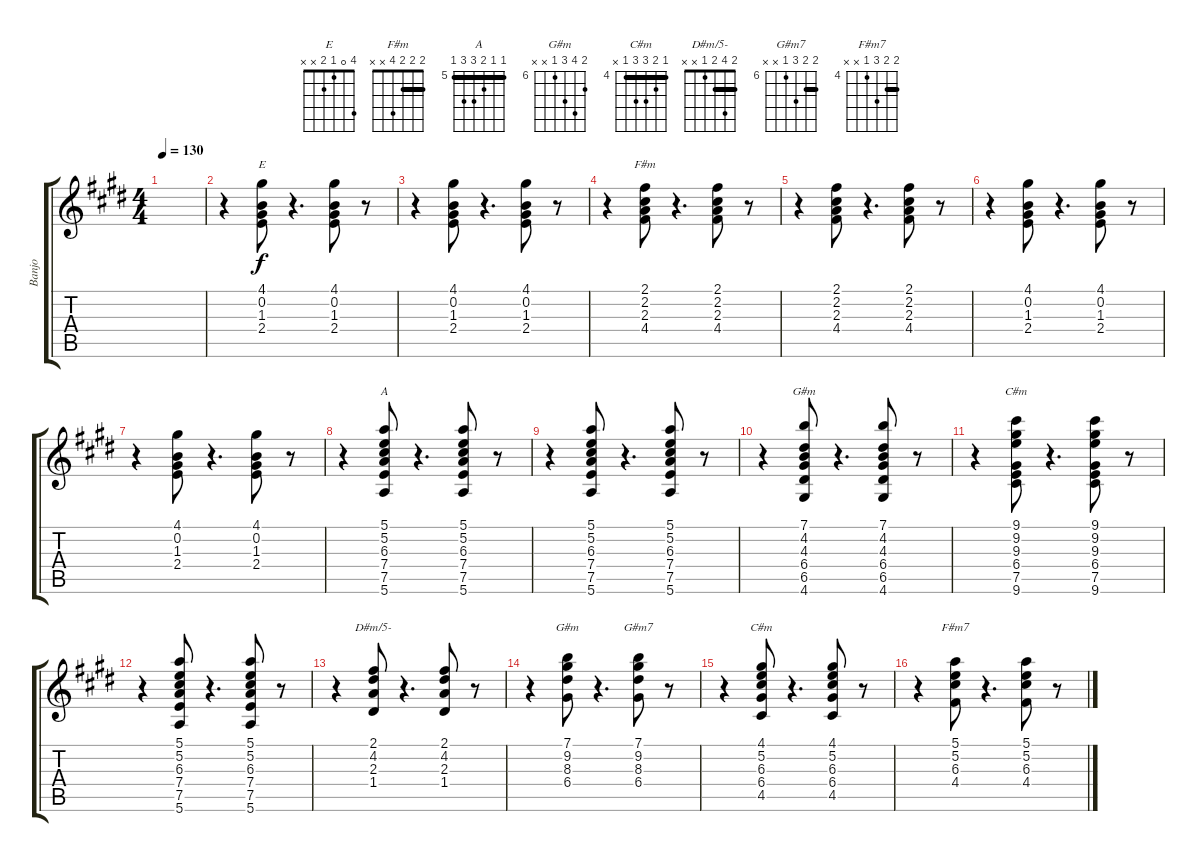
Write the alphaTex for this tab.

\track ("Banjo" "Banjo") {instrument banjo}
\staff {score tabs}
\tuning (E4 B3 G3 D3 A2 E2) {hide}
\displaytranspose 12
\chord ("E" 4 0 1 2 x x)
\chord ("F#m" 2 2 2 4 x x) {barre 2}
\chord ("A" 5 5 6 7 7 5) {firstfret 5 barre 5}
\chord ("G#m" 7 4 4 6 6 4) {firstfret 4 barre 4}
\chord ("C#m" 9 9 9 6 7 9) {firstfret 6 barre 9}
\chord ("D#m/5-" 2 4 2 1 x x) {barre 2}
\chord ("G#m" 7 9 8 6 x x) {firstfret 6}
\chord ("G#m7" 7 7 8 6 x x) {firstfret 6 barre 7}
\chord ("C#m" 4 5 6 6 4 x) {firstfret 4 barre 4}
\chord ("F#m7" 5 5 6 4 x x) {firstfret 4 barre 5}
\ts (4 4)
\tempo 130
\clef g2
\ks e
|
r.4 (4.1 0.2 1.3 2.4).8{ch "E"} r.4{d} (4.1 0.2 1.3 2.4).8 r.8 |
r.4 (4.1 0.2 1.3 2.4).8 r.4{d} (4.1 0.2 1.3 2.4).8 r.8 |
r.4 (2.1 2.2 2.3 4.4).8{ch "F#m"} r.4{d} (2.1 2.2 2.3 4.4).8 r.8 |
r.4 (2.1 2.2 2.3 4.4).8 r.4{d} (2.1 2.2 2.3 4.4).8 r.8 |
r.4 (4.1 0.2 1.3 2.4).8 r.4{d} (4.1 0.2 1.3 2.4).8 r.8 |
r.4 (4.1 0.2 1.3 2.4).8 r.4{d} (4.1 0.2 1.3 2.4).8 r.8 |
r.4 (5.1 5.2 6.3 7.4 7.5 5.6).8{ch "A"} r.4{d} (5.1 5.2 6.3 7.4 7.5 5.6).8 r.8 |
r.4 (5.1 5.2 6.3 7.4 7.5 5.6).8 r.4{d} (5.1 5.2 6.3 7.4 7.5 5.6).8 r.8 |
r.4 (7.1 4.2 4.3 6.4 6.5 4.6).8{ch "G#m"} r.4{d} (7.1 4.2 4.3 6.4 6.5 4.6).8 r.8 |
r.4 (9.1 9.2 9.3 6.4 7.5 9.6).8{ch "C#m"} r.4{d} (9.1 9.2 9.3 6.4 7.5 9.6).8 r.8 |
r.4 (5.1 5.2 6.3 7.4 7.5 5.6).8 r.4{d} (5.1 5.2 6.3 7.4 7.5 5.6).8 r.8 |
r.4 (2.1 4.2 2.3 1.4).8{ch "D#m/5-"} r.4{d} (2.1 4.2 2.3 1.4).8 r.8 |
r.4 (7.1 9.2 8.3 6.4).8{ch "G#m"} r.4{d} (7.1 9.2 8.3 6.4).8{ch "G#m7"} r.8 |
r.4 (4.1 5.2 6.3 6.4 4.5).8{ch "C#m"} r.4{d} (4.1 5.2 6.3 6.4 4.5).8 r.8 |
r.4 (5.1 5.2 6.3 4.4).8{ch "F#m7"} r.4{d} (5.1 5.2 6.3 4.4).8 r.8
